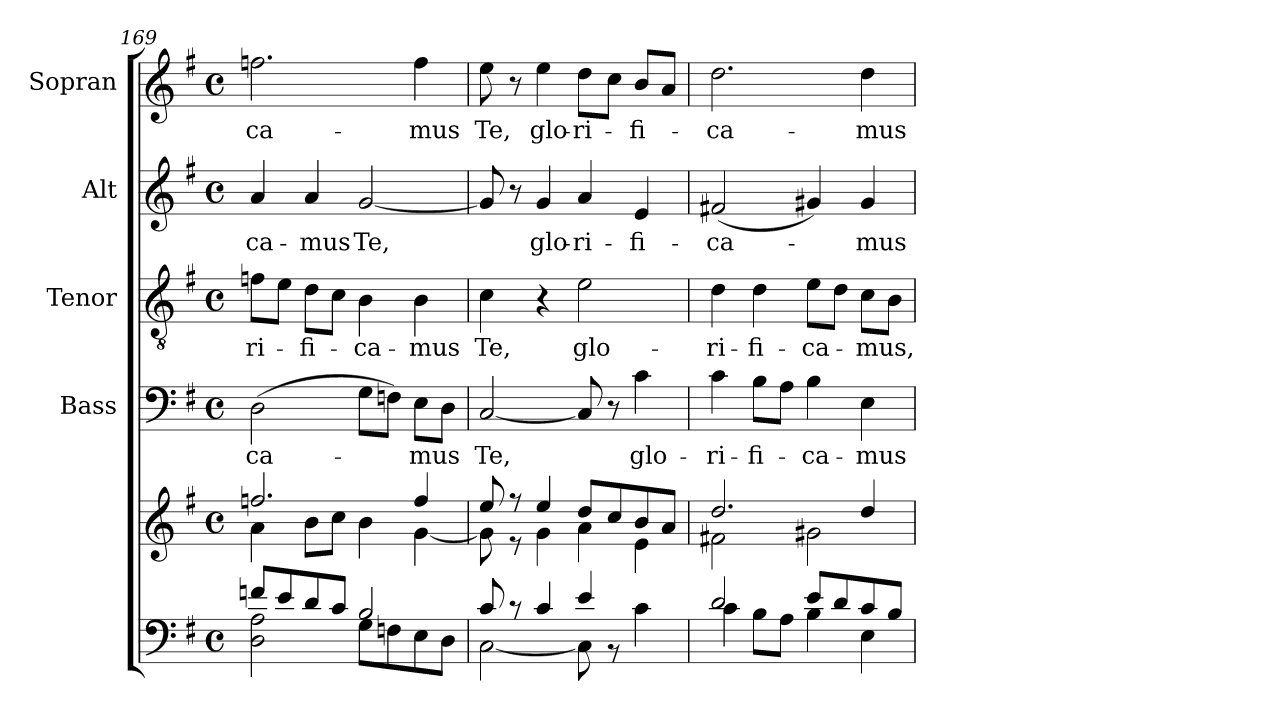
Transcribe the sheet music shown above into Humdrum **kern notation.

**kern	**kern	**kern	**text	**kern	**text	**kern	**text	**kern	**text
*part5	*part5	*part4	*part4	*part3	*part3	*part2	*part2	*part1	*part1
*staff6	*staff5	*staff4	*staff4	*staff3	*staff3	*staff2	*staff2	*staff1	*staff1
*	*	*I"Bass	*	*I"Tenor	*	*I"Alt	*	*I"Sopran	*
*	*	*I'B.	*	*I'T.	*	*I'A.	*	*I'S.	*
*clefF4	*clefG2	*clefF4	*	*clefGv2	*	*clefG2	*	*clefG2	*
*k[f#]	*k[f#]	*k[f#]	*	*k[f#]	*	*k[f#]	*	*k[f#]	*
*G:	*G:	*G:	*	*G:	*	*G:	*	*G:	*
*M4/4	*M4/4	*M4/4	*	*M4/4	*	*M4/4	*	*M4/4	*
*met(c)	*met(c)	*met(c)	*	*met(c)	*	*met(c)	*	*met(c)	*
=169	=169	=169	=169	=169	=169	=169	=169	=169	=169
*^	*^	*	*	*	*	*	*	*	*
!	!	!	!	!	!LO:LY:b	!	!LO:LY:b	!	!LO:LY:b	!	!LO:LY:b
8fn/L	2D\ 2A\	2.ffn/	4a\	(>2D\	-ca-	8fn\L	-ri-	4a/	-ca-	2.ffn\	-ca-
8e/	.	.	.	.	.	8e\J	.	.	.	.	.
!	!	!	!	!	!	!	!LO:LY:b	!	!LO:LY:b	!	!
8d/	.	.	8b\L	.	.	8d\L	-fi-	4a/	-mus	.	.
8c/J	.	.	8cc\J	.	.	8c\J	.	.	.	.	.
!	!	!	!	!	!	!	!LO:LY:b	!	!LO:LY:b	!	!
2B/	8G\L	.	4b\	8G\L	.	4B\	-ca-	[2g/	Te,	.	.
.	8Fn\	.	.	8Fn\J)	.	.	.	.	.	.	.
!	!	!	!	!	!LO:LY:b	!	!LO:LY:b	!	!	!	!LO:LY:b
.	8E\	4ff/	[<4g\	8E\L	-mus	4B\	-mus	.	.	4ff\	-mus
.	8D\J	.	.	8D\J	.	.	.	.	.	.	.
=170	=170	=170	=170	=170	=170	=170	=170	=170	=170	=170	=170
!	!	!	!	!	!LO:LY:b	!	!LO:LY:b	!	!	!	!LO:LY:b
8c/	[<2C\	8ee/	8g\]	[2C/	Te,	4c\	Te,	8g/]	.	8ee\	Te,
8rc	.	8r	8r	.	.	.	.	8r	.	8r	.
!	!	!	!	!	!	!	!	!	!LO:LY:b	!	!LO:LY:b
4c/	.	4ee/	4g\	.	.	4r	.	4g/	glo-	4ee\	glo-
!	!	!	!	!	!	!	!LO:LY:b	!	!LO:LY:b	!	!LO:LY:b
4e/	8C\]	8dd/L	4a\	8C/]	.	2e\	glo-	4a/	-ri-	8dd\L	-ri-
.	8r	8cc/	.	8r	.	.	.	.	.	8cc\J	.
!	!	!	!	!	!LO:LY:b	!	!	!	!LO:LY:b	!	!LO:LY:b
4ryy	4c\	8b/	4e\	4c\	glo-	.	.	4e/	-fi-	8b/L	-fi-
.	.	8a/J	.	.	.	.	.	.	.	8a/J	.
=171	=171	=171	=171	=171	=171	=171	=171	=171	=171	=171	=171
!	!	!	!	!	!LO:LY:b	!	!LO:LY:b	!	!LO:LY:b	!	!LO:LY:b
2d/	4c\	2.dd/	2f#X\	4c\	-ri-	4d\	-ri-	(<2f#X/	-ca-	2.dd\	-ca-
!	!	!	!	!	!LO:LY:b	!	!LO:LY:b	!	!	!	!
.	8B\L	.	.	8B\L	-fi-	4d\	-fi-	.	.	.	.
.	8A\J	.	.	8A\J	.	.	.	.	.	.	.
!	!	!	!	!	!LO:LY:b	!	!LO:LY:b	!	!	!	!
8e/L	4B\	.	2g#X\	4B\	-ca-	8e\L	-ca-	4g#X/)	.	.	.
8d/	.	.	.	.	.	8d\J	.	.	.	.	.
!	!	!	!	!	!LO:LY:b	!	!LO:LY:b	!	!LO:LY:b	!	!LO:LY:b
8c/	4E\	4dd/	.	4E\	-mus	8c\L	-mus,	4g#/	-mus	4dd\	-mus
8B/J	.	.	.	.	.	8B\J	.	.	.	.	.
*v	*v	*	*	*	*	*	*	*	*	*	*
*	*v	*v	*	*	*	*	*	*	*	*
=	=	=	=	=	=	=	=	=	=
*-	*-	*-	*-	*-	*-	*-	*-	*-	*-
